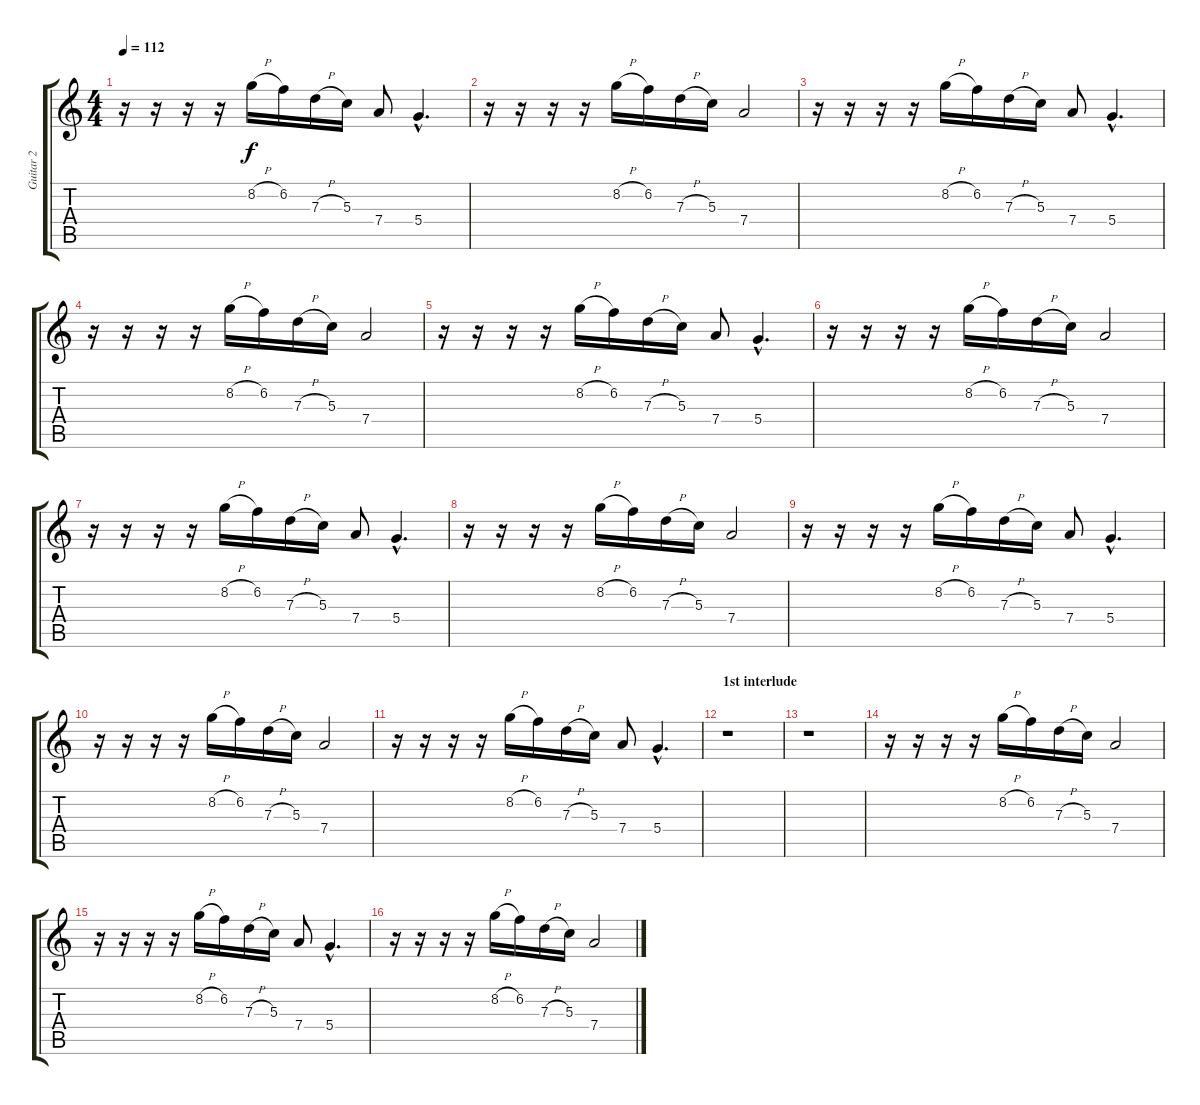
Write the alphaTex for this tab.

\track ("Guitar 2" "Guitar 2") {instrument overdrivenguitar}
\staff {score tabs}
\tuning (E4 B3 G3 D3 A2 E2) {hide}
\ts (4 4)
\tempo 112
\clef g2
\ks c
r.16{dy f} r.16 r.16 r.16 8.2{h}.16 6.2.16 7.3{h}.16 5.3.16 7.4.8 5.4{hac}.4{d} |
r.16 r.16 r.16 r.16 8.2{h}.16 6.2.16 7.3{h}.16 5.3.16 7.4.2 |
r.16 r.16 r.16 r.16 8.2{h}.16 6.2.16 7.3{h}.16 5.3.16 7.4.8 5.4{hac}.4{d} |
r.16 r.16 r.16 r.16 8.2{h}.16 6.2.16 7.3{h}.16 5.3.16 7.4.2 |
r.16 r.16 r.16 r.16 8.2{h}.16 6.2.16 7.3{h}.16 5.3.16 7.4.8 5.4{hac}.4{d} |
r.16 r.16 r.16 r.16 8.2{h}.16 6.2.16 7.3{h}.16 5.3.16 7.4.2 |
r.16 r.16 r.16 r.16 8.2{h}.16 6.2.16 7.3{h}.16 5.3.16 7.4.8 5.4{hac}.4{d} |
r.16 r.16 r.16 r.16 8.2{h}.16 6.2.16 7.3{h}.16 5.3.16 7.4.2 |
r.16 r.16 r.16 r.16 8.2{h}.16 6.2.16 7.3{h}.16 5.3.16 7.4.8 5.4{hac}.4{d} |
r.16 r.16 r.16 r.16 8.2{h}.16 6.2.16 7.3{h}.16 5.3.16 7.4.2 |
r.16 r.16 r.16 r.16 8.2{h}.16 6.2.16 7.3{h}.16 5.3.16 7.4.8 5.4{hac}.4{d} |
\section ("" "1st interlude")
r.1 |
r.1 |
r.16 r.16 r.16 r.16 8.2{h}.16 6.2.16 7.3{h}.16 5.3.16 7.4.2 |
r.16 r.16 r.16 r.16 8.2{h}.16 6.2.16 7.3{h}.16 5.3.16 7.4.8 5.4{hac}.4{d} |
r.16 r.16 r.16 r.16 8.2{h}.16 6.2.16 7.3{h}.16 5.3.16 7.4.2
